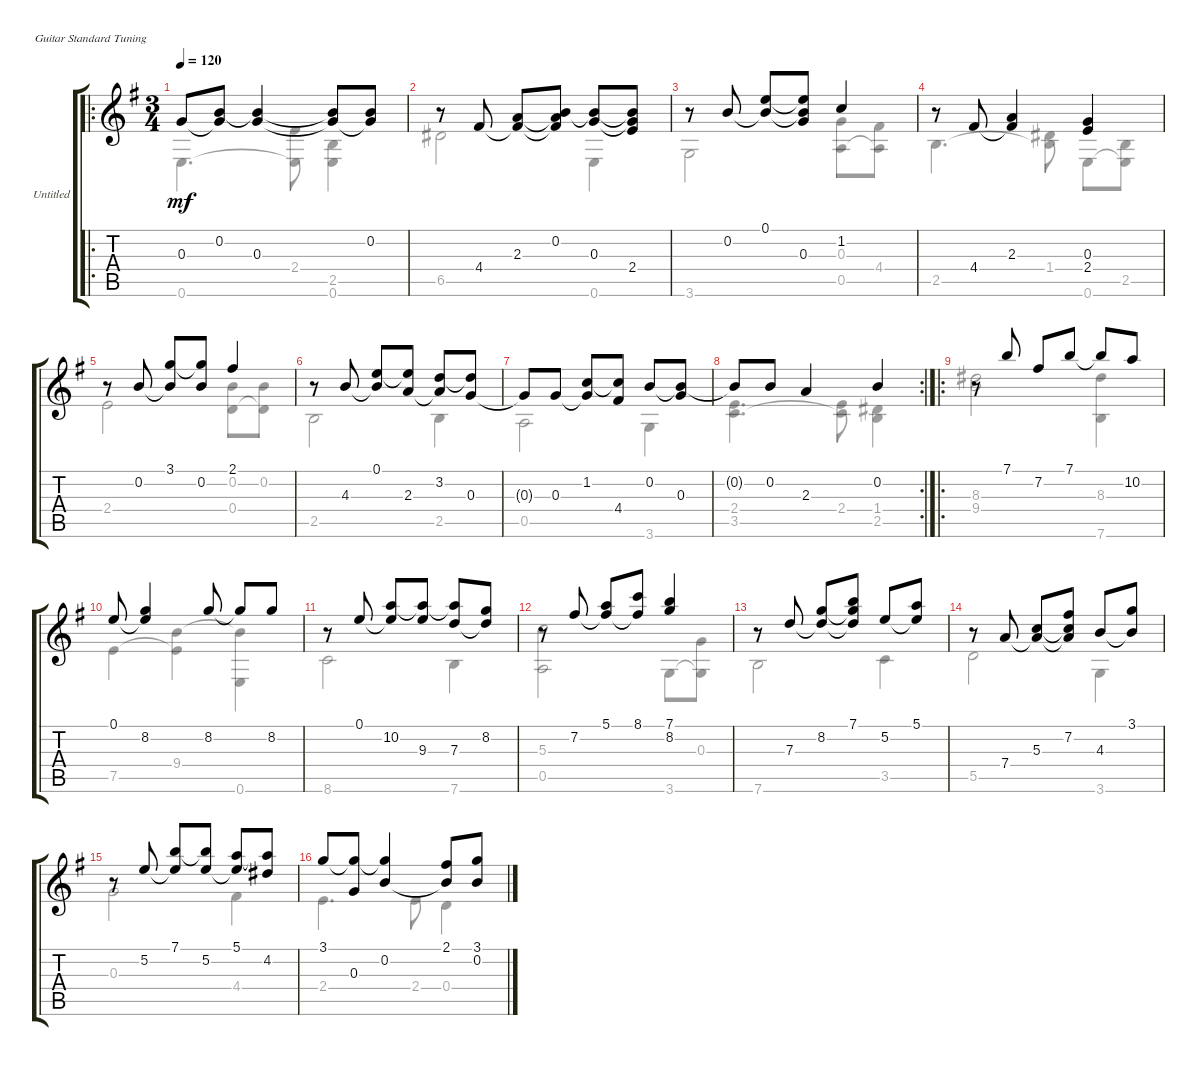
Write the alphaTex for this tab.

\bracketExtendMode groupsimilarinstruments
\firstSystemTrackNameOrientation horizontal
\otherSystemsTrackNameOrientation horizontal
\track ("Untitled" "Untitled") {instrument acousticguitarnylon}
\staff {score tabs}
\tuning (E4 B3 G3 D3 A2 E2)
\voice
\ro
\ts (3 4)
\tempo 120
\clef g2
\ks eminor
0.3.8{dy mf instrument acousticguitarnylon} (0.2 0.3{t}).8 (0.2{t} 0.3).4 (0.2{t} 0.3{t}).8 (0.2 0.3{t}).8 |
r.8 4.4.8 (2.3 4.4{t}).8 (0.2 2.3{t} 4.4{t}).8 (0.2{t} 0.3).8 (0.2{t} 0.3{t} 2.4).8 |
r.8 0.2.8 (0.1 0.2{t}).8 (0.1{t} 0.2{t} 0.3).8 1.2.4 |
r.8 4.4.8 (2.3 4.4{t}).4 (0.3 2.4).4 |
r.8 0.2.8 (3.1 0.2{t}).8 (3.1{t} 0.2).8 2.1.4 |
r.8 4.3.8 (0.1 4.3{t}).8 (0.1{t} 2.3).8 (3.2 2.3{t}).8 (3.2{t} 0.3).8 |
0.3{t}.8 0.3.8 (1.2 0.3{t}).8 (1.2{t} 4.4).8 0.2.8 (0.2{t} 0.3).8 |
\rc 2
0.2{t}.8 0.2.8 2.3.4 0.2.4 |
\ro
r.8 7.1.8 7.2.8 7.1.8 7.1{t}.8 10.2.8 |
0.1.8 (8.2 0.1{t}).4 8.2.8 8.2{t}.8 8.2.8 |
r.8 0.1.8 (10.2 0.1{t}).8 (10.2{t} 9.3).8 (10.2{t} 7.3).8 (8.2 7.3{t}).8 |
r.8 7.2.8 (5.1 7.2{t}).8 (8.1 7.2{t}).8 (7.1 8.2).4 |
r.8 7.3.8 (8.2 7.3{t}).8 (7.1 8.2{t} 7.3{t}).8 5.2.8 (5.1 5.2{t}).8 |
r.8 7.4.8 (5.3 7.4{t}).8 (7.2 5.3{t} 7.4{t}).8 4.3.8 (3.1 4.3{t}).8 |
r.8 5.2.8 (7.1 5.2{t}).8 (7.1{t} 5.2).8 (5.1 5.2{t}).8 (5.1{t} 4.2).8 |
3.1.8 (3.1{t} 0.3).8 (3.1{t} 0.2).4 (2.1 0.2{t}).8 (3.1 0.2).8
\voice
\clef g2
\ottava regular
\simile none
\ks eminor
0.6.4{d dy mf} (2.4 0.6{t}).8 (2.5 0.6).4 |
6.5.2 0.6.4 |
3.6.2 (0.3 0.5).8 (4.4 0.5{t}).8 |
2.5.4{d} (1.4 2.5{t}).8 0.6.8 (2.5 0.6{t}).8 |
2.4.2 (0.2 0.4).8 (0.2 0.4{t}).8 |
2.5.2 2.5.4 |
0.5.2 3.6.4 |
(2.4 3.5).4{d} (2.4 3.5{t}).8 (1.4 2.5).4 |
(8.3 9.4).2 (8.3 7.6).4 |
7.5.4 (9.4 7.5{t}).4 (9.4{t} 0.6).4 |
8.6.2 7.6.4 |
(5.3 0.5).2 3.6.8 (0.3 3.6{t}).8 |
7.6.2 3.5.4 |
5.5.2 3.6.4 |
0.3.2 4.4.4 |
2.4.4{d} 2.4.8 0.4.4
